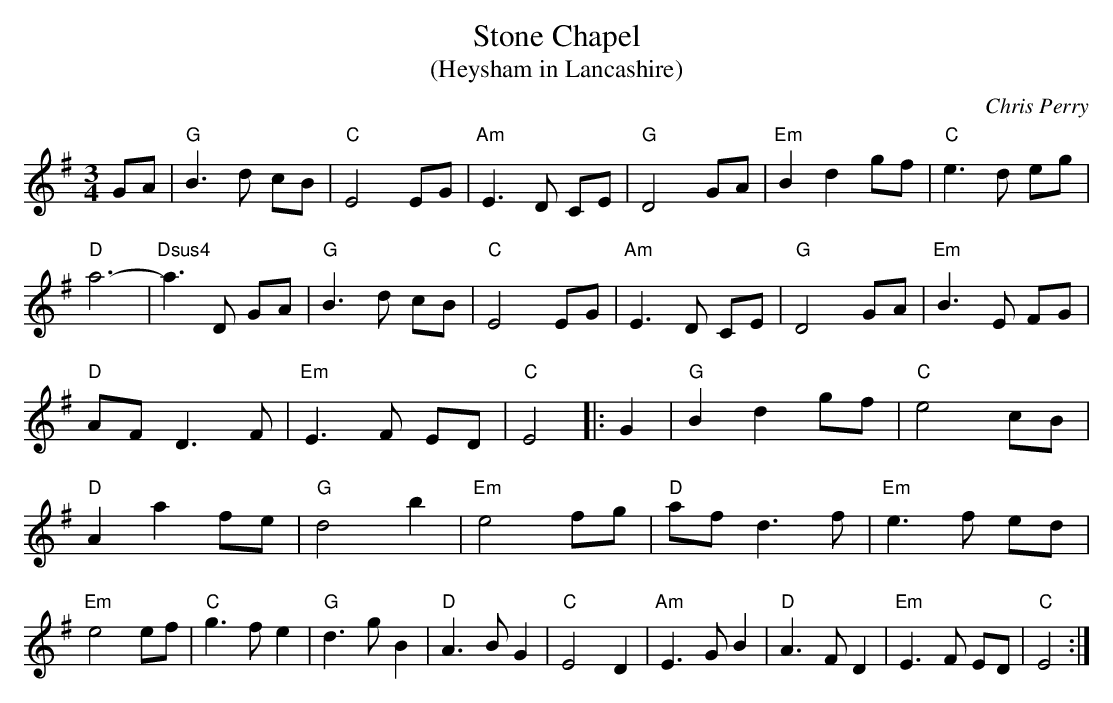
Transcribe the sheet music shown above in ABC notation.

X:1
T:Stone Chapel
T:(Heysham in Lancashire)
C:Chris Perry
M:3/4
L:1/8
K:G
GA |\
"G"B3 d cB |\
"C"E4 EG |\
"Am"E3 D CE |\
"G"D4 GA |\
"Em"B2 d2 gf |\
"C"e3 d eg |\
"D"a6 -|\
"Dsus4"a3 D GA |\
"G"B3 d cB |\
"C"E4 EG |\
"Am"E3 D CE |\
"G"D4 GA |\
"Em"B3 E FG |\
"D"AF D3 F |\
"Em"E3 F ED |\
"C"E4 |: G2 |\
"G"B2 d2 gf |\
"C"e4 cB |\
"D"A2 a2 fe |\
"G"d4 b2 |\
"Em"e4 fg |\
"D"af d3 f |\
"Em"e3 f ed |\
"Em"e4 ef |\
"C"g3 f e2 |\
"G"d3 g B2 |\
"D"A3 B G2 |\
"C"E4 D2 |\
"Am"E3 G B2 |\
"D"A3 F D2 |\
"Em"E3 F ED |\
"C"E4 :|
